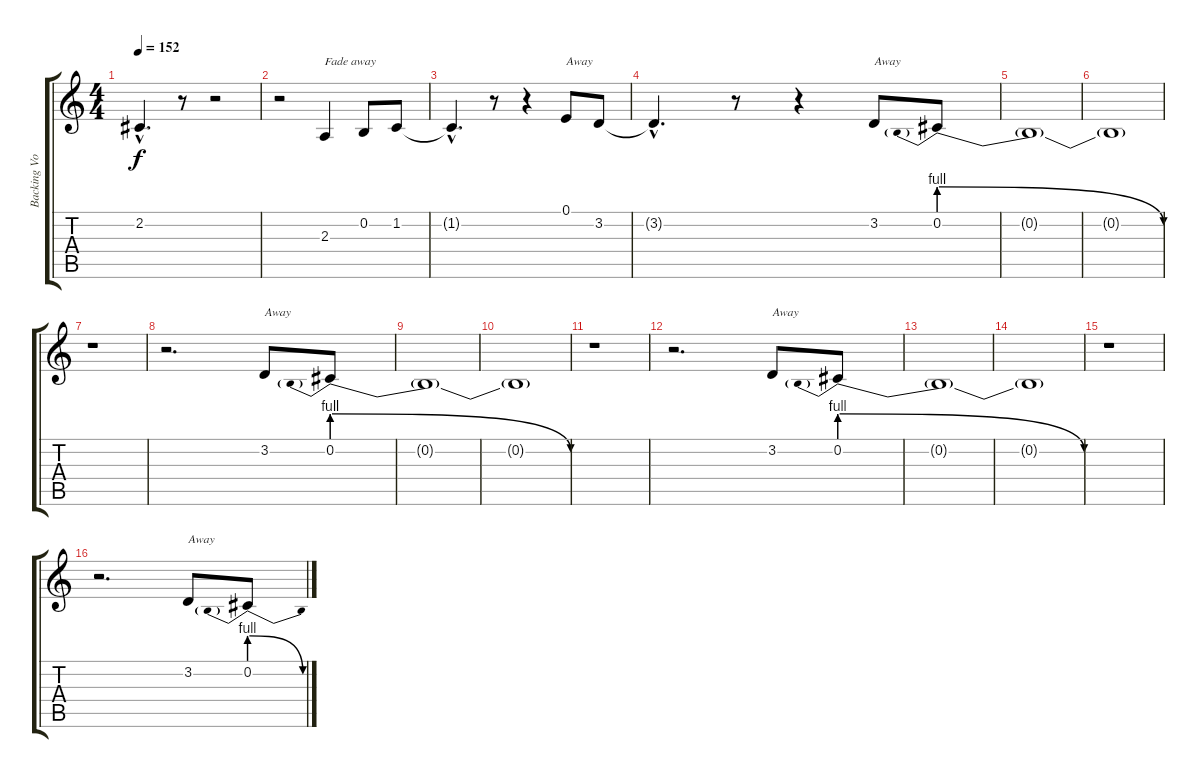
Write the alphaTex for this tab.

\track ("Backing Vocals" "Backing Vo") {instrument altosax}
\staff {score tabs}
\tuning (E4 B3 G3 D3 A2 E2) {hide}
\ts (4 4)
\tempo 152
\clef g2
\ks c
2.2{hac t}.4{d dy f} r.8 r.2 |
r.2 2.3.4{txt "Fade away"} 0.2.8 1.2.8 |
1.2{hac t}.4{d} r.8 r.4 0.1.8{txt "Away"} 3.2.8 |
3.2{hac t}.4{d} r.8 r.4 3.2.8{txt "Away"} 0.2{be (prebendrelease 0 4 60 0)}.8 |
0.2{t}.1 |
0.2{t}.1 |
r.1 |
r.2{d} 3.2.8{txt "Away"} 0.2{be (prebendrelease 0 4 60 0)}.8 |
0.2{t}.1 |
0.2{t}.1 |
r.1 |
r.2{d} 3.2.8{txt "Away"} 0.2{be (prebendrelease 0 4 60 0)}.8 |
0.2{t}.1 |
0.2{t}.1 |
r.1 |
r.2{d} 3.2.8{txt "Away"} 0.2{be (prebendrelease 0 4 60 0)}.8
